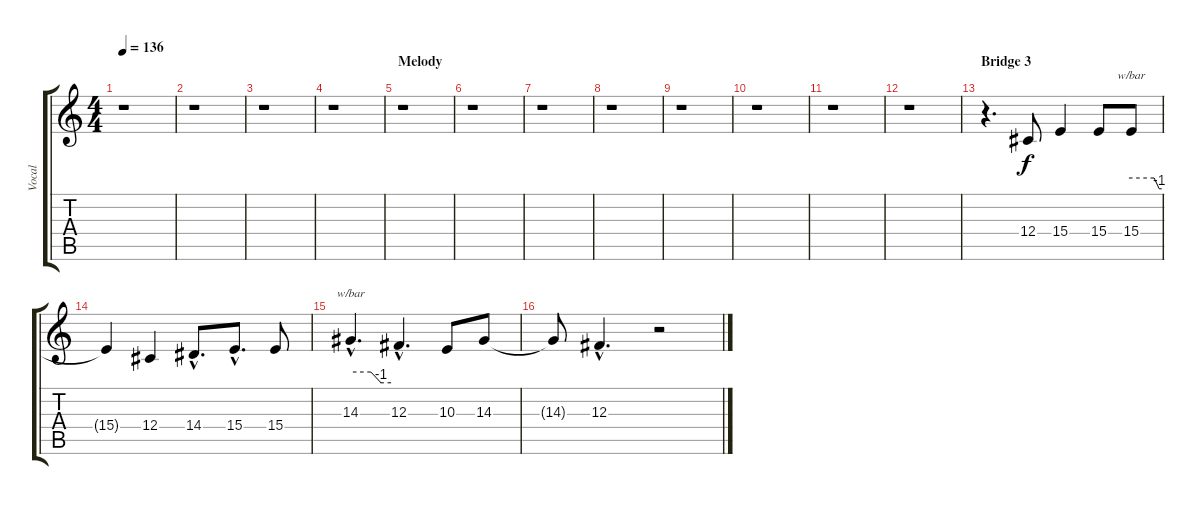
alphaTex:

\track ("Vocal" "Vocal") {instrument viola}
\staff {score tabs}
\tuning (Eb4 Bb3 Gb3 Db3 Ab2 Eb2) {hide}
\ts (4 4)
\tempo 136
\clef g2
\ks c
r.1{dy f} |
r.1 |
r.1 |
r.1 |
\section ("" "Melody")
r.1 |
r.1 |
r.1 |
r.1 |
r.1 |
r.1 |
r.1 |
r.1 |
\section ("" "Bridge 3")
r.4{d} 12.4.8 15.4.4 15.4.8 15.4.8{tbe (custom default 0 0 45 0 55 -4 60 -4)} |
15.4{t}.4 12.4.4 14.4{hac}.8{d} 15.4{hac}.8{d} 15.4.8 |
14.3{hac}.4{d tbe (custom default 0 0 30 0 45 -4 60 -4)} 12.3{hac}.4{d} 10.3.8 14.3.8 |
14.3{t}.8 12.3{hac}.4{d} r.2
